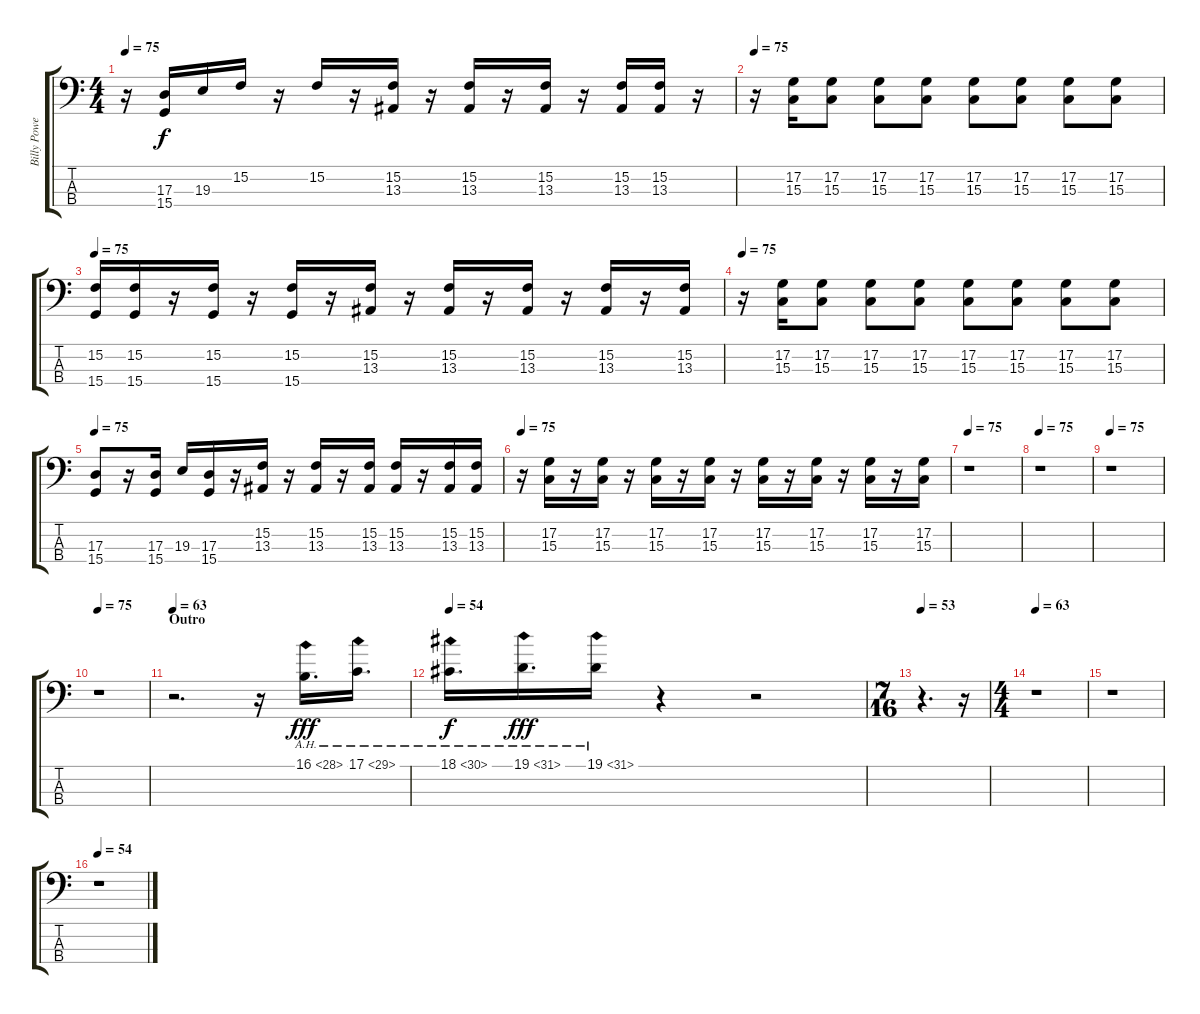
\track ("Billy Powell (keyboard left hand)" "Billy Powe") {instrument acousticgrandpiano}
\staff {score tabs}
\tuning (G2 D2 A1 E1) {hide}
\ts (4 4)
\tempo 75
\clef f4
\ks c
r.16{dy f} (17.3 15.4).16 19.3.16 15.2.16 r.16 15.2.16 r.16 (15.2 13.3).16 r.16 (15.2 13.3).16 r.16 (15.2 13.3).16 r.16 (15.2 13.3).16 (15.2 13.3).16 r.16 |
\tempo 75
r.16 (17.2 15.3).16 (17.2 15.3).8 (17.2 15.3).8 (17.2 15.3).8 (17.2 15.3).8 (17.2 15.3).8 (17.2 15.3).8 (17.2 15.3).8 |
\tempo 75
(15.2 15.4).16 (15.2 15.4).16 r.16 (15.2 15.4).16 r.16 (15.2 15.4).16 r.16 (15.2 13.3).16 r.16 (15.2 13.3).16 r.16 (15.2 13.3).16 r.16 (15.2 13.3).16 r.16 (15.2 13.3).16 |
\tempo 75
r.16 (17.2 15.3).16 (17.2 15.3).8 (17.2 15.3).8 (17.2 15.3).8 (17.2 15.3).8 (17.2 15.3).8 (17.2 15.3).8 (17.2 15.3).8 |
\tempo 75
(17.3 15.4).8 r.16 (17.3 15.4).16 19.3.16 (17.3 15.4).16 r.16 (15.2 13.3).16 r.16 (15.2 13.3).16 r.16 (15.2 13.3).16 (15.2 13.3).16 r.16 (15.2 13.3).16 (15.2 13.3).16 |
\tempo 75
r.16 (17.2 15.3).16 r.16 (17.2 15.3).16 r.16 (17.2 15.3).16 r.16 (17.2 15.3).16 r.16 (17.2 15.3).16 r.16 (17.2 15.3).16 r.16 (17.2 15.3).16 r.16 (17.2 15.3).16 |
\tempo 75
r.1 |
\tempo 75
r.1 |
\tempo 75
r.1 |
\tempo 75
r.1 |
\section ("" "Outro")
\tempo 63
r.2{d} r.16 16.1{ah 12}.16{d dy fff} 17.1{ah 12}.16{d} |
\tempo 54
18.1{ah 12}.16{d dy f} 19.1{ah 12}.16{d dy fff} 19.1{ah 12}.16 r.4 r.2 |
\ts (7 16)
\tempo 53
r.4{d} r.16 |
\ts (4 4)
\tempo 63
r.1 |
r.1 |
\tempo 54
r.1
